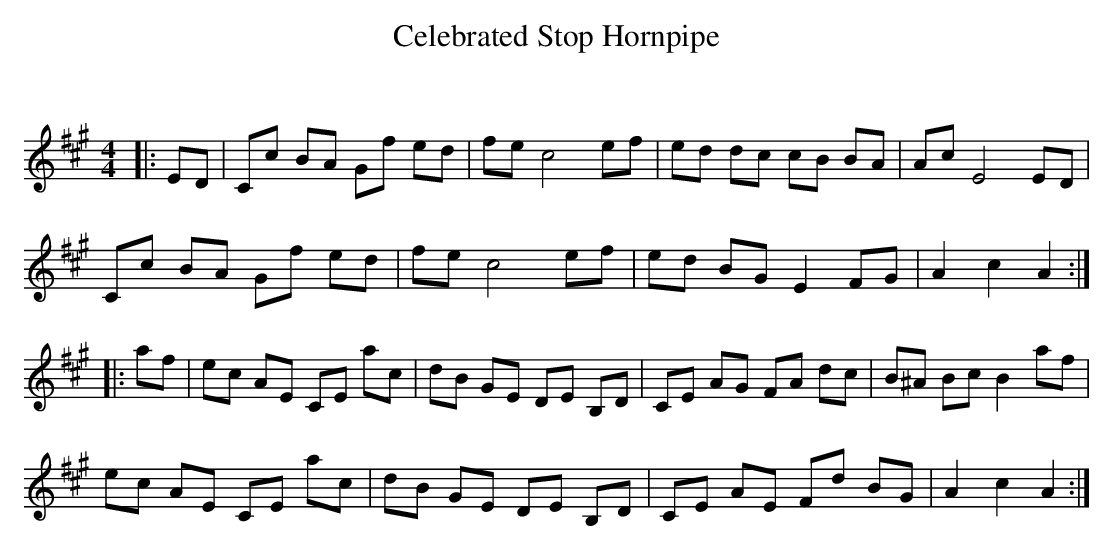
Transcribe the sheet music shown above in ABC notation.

X:1
T: Celebrated Stop Hornpipe
C:
Q: 232
K:A
M:4/4
L:1/8
|:ED|Cc BA Gf ed|fe c4 ef|ed dc cB BA|Ac E4 ED|
Cc BA Gf ed|fe c4 ef|ed BG E2 FG|A2 c2 A2:|
|:af|ec AE CE ac|dB GE DE B,D|CE AG FA dc|B^A Bc B2 af|
ec AE CE ac|dB GE DE B,D|CE AE Fd BG|A2 c2 A2:|
